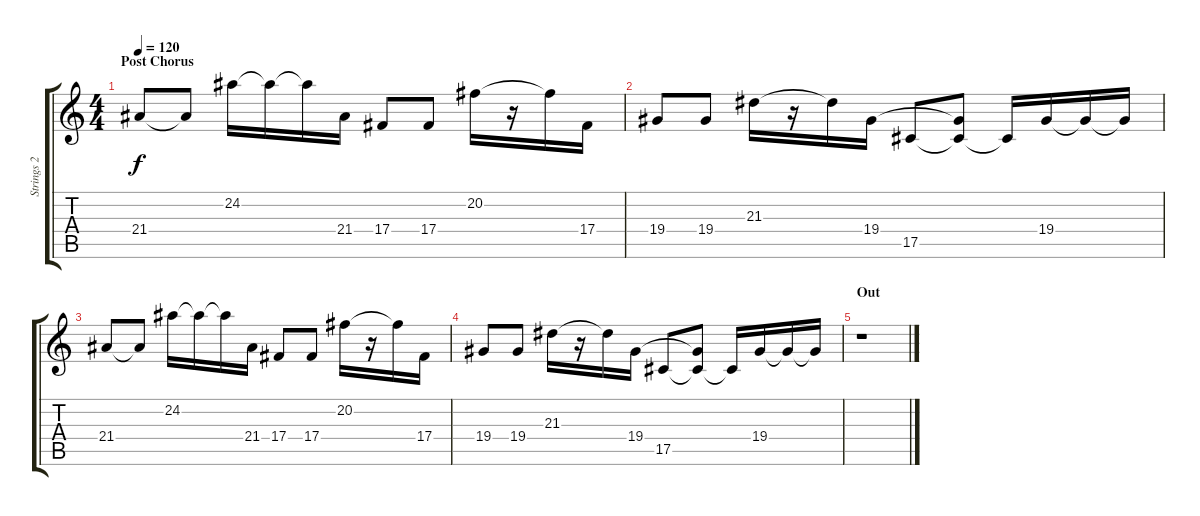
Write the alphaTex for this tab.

\track ("Strings 2" "Strings 2") {instrument stringensemble1}
\staff {score tabs}
\tuning (Eb4 Bb3 Gb3 Db3 Ab2 Eb2) {hide}
\ts (4 4)
\section ("" "Post Chorus")
\tempo 120
\clef g2
\ks c
21.4.8{dy f volume 16} 21.4{t}.8 24.2.16 24.2{t}.16 24.2{t}.16 21.4.16 17.4.8 17.4.8 20.2.16 r.16 20.2{t}.16 17.4.16 |
19.4.8 19.4.8 21.3.16 r.16 21.3{t}.16 19.4.16 17.5.8 (19.4{t} 17.5{t}).8 17.5{t}.16 19.4.16 19.4{t}.16 19.4{t}.16 |
21.4.8 21.4{t}.8 24.2.16 24.2{t}.16 24.2{t}.16 21.4.16 17.4.8 17.4.8 20.2.16 r.16 20.2{t}.16 17.4.16 |
19.4.8 19.4.8 21.3.16 r.16 21.3{t}.16 19.4.16 17.5.8 (19.4{t} 17.5{t}).8 17.5{t}.16 19.4.16 19.4{t}.16 19.4{t}.16 |
\section ("" "Out")
r.1
